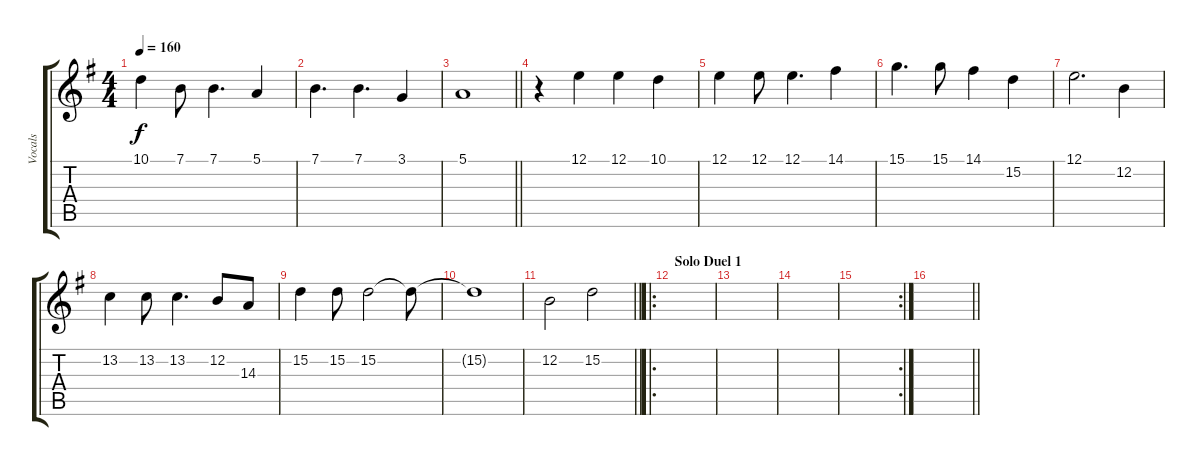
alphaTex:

\track ("Vocals" "Vocals") {instrument violin}
\staff {score tabs}
\tuning (E4 B3 G3 D3 A2 E2) {hide}
\ts (4 4)
\tempo 160
\clef g2
\ks eminor
10.1.4{dy f} 7.1.8 7.1.4{d} 5.1.4 |
7.1.4{d} 7.1.4{d} 3.1.4 |
\barLineRight lightlight
5.1.1 |
r.4 12.1.4 12.1.4 10.1.4 |
12.1.4 12.1.8 12.1.4{d} 14.1.4 |
15.1.4{d} 15.1.8 14.1.4 15.2.4 |
12.1.2{d} 12.2.4 |
13.2.4 13.2.8 13.2.4{d} 12.2.8 14.3.8 |
15.2.4 15.2.8 15.2.2 15.2{t}.8 |
15.2{t}.1 |
\barLineRight lightlight
12.2.2 15.2.2 |
\ro
\section ("" "Solo Duel 1")
|
|
|
\rc 2
|
\barLineRight lightlight
